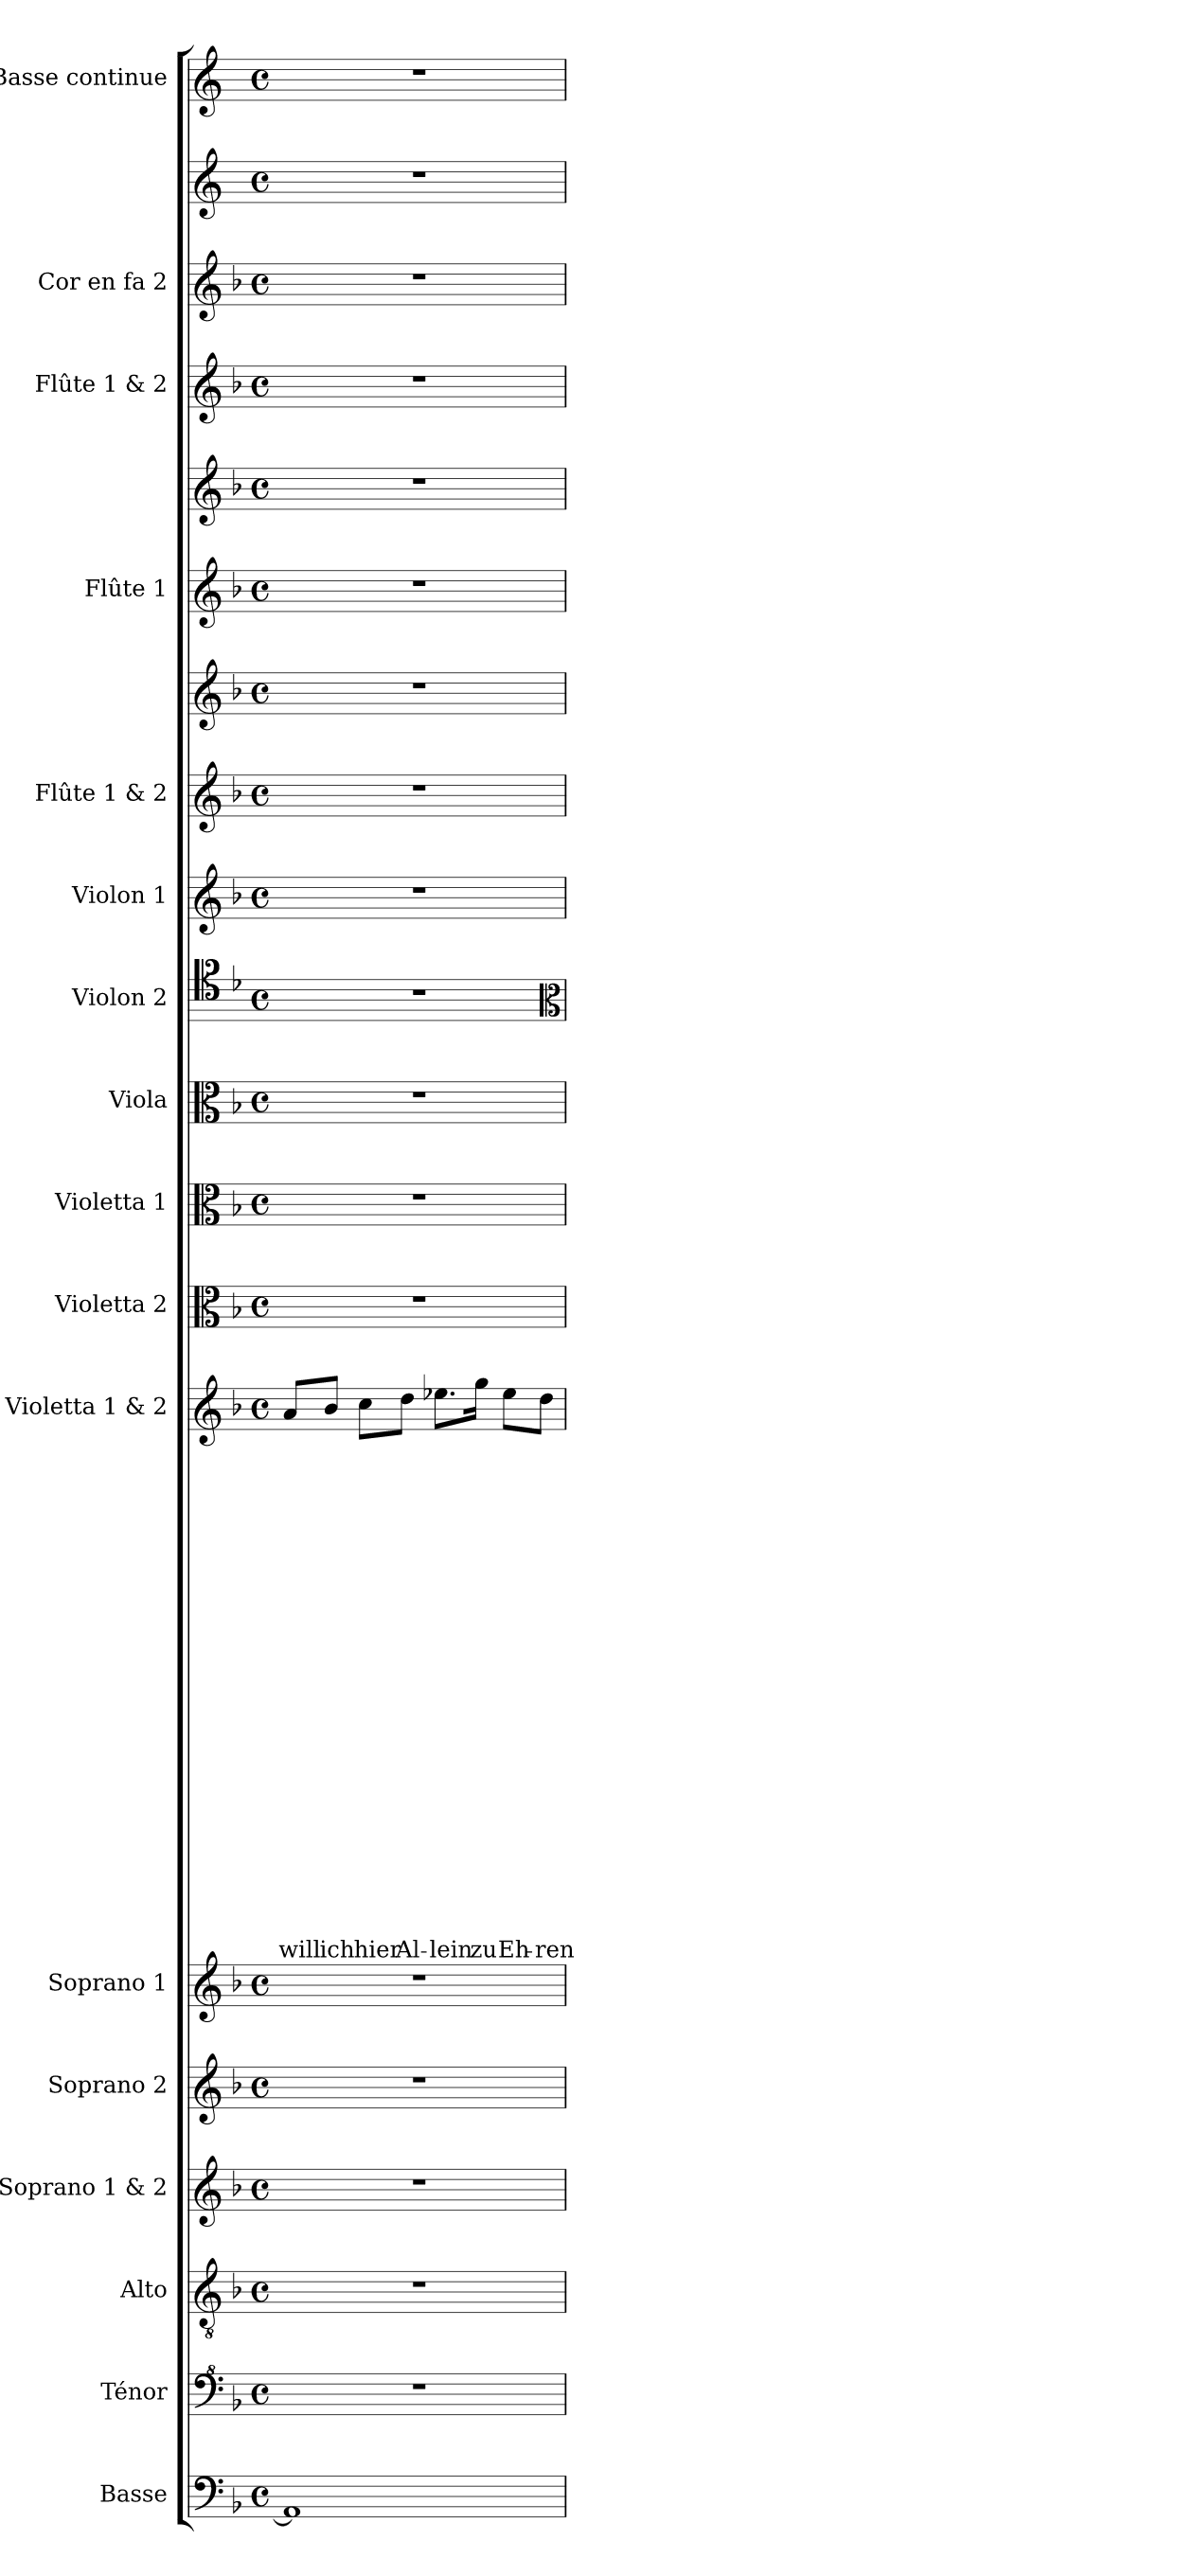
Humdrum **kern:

**kern	**kern	**kern	**kern	**kern	**kern	**kern	**text	**text	**text	**text	**text	**text	**text	**text	**text	**text	**text	**text	**text	**text	**text	**text	**text	**text	**text	**text	**text	**text	**text	**kern	**kern	**kern	**kern	**kern	**kern	**kern	**kern	**kern	**kern	**kern	**kern	**kern
*part17	*part16	*part15	*part14	*part13	*part12	*part11	*part11	*part11	*part11	*part11	*part11	*part11	*part11	*part11	*part11	*part11	*part11	*part11	*part11	*part11	*part11	*part11	*part11	*part11	*part11	*part11	*part11	*part11	*part11	*part10	*part9	*part8	*part7	*part6	*part5	*part5	*part4	*part4	*part3	*part2	*part2	*part1
*staff20	*staff19	*staff18	*staff17	*staff16	*staff15	*staff14	*staff14	*staff14	*staff14	*staff14	*staff14	*staff14	*staff14	*staff14	*staff14	*staff14	*staff14	*staff14	*staff14	*staff14	*staff14	*staff14	*staff14	*staff14	*staff14	*staff14	*staff14	*staff14	*staff14	*staff13	*staff12	*staff11	*staff10	*staff9	*staff8	*staff7	*staff6	*staff5	*staff4	*staff3	*staff2	*staff1
*I"Basse	*I"Ténor	*I"Alto	*I"Soprano 1 & 2	*I"Soprano 2	*I"Soprano 1	*I"Violetta 1 & 2	*	*	*	*	*	*	*	*	*	*	*	*	*	*	*	*	*	*	*	*	*	*	*	*I"Violetta 2	*I"Violetta 1	*I"Viola	*I"Violon 2	*I"Violon 1	*I"Flûte 1 & 2	*	*I"Flûte 1	*	*I"Flûte 1 & 2	*I"Cor en fa 2	*	*I"Basse continue
*I'Bas	*I'T	*I'A	*I'Pno	*I'S 2	*I'S 1	*	*	*	*	*	*	*	*	*	*	*	*	*	*	*	*	*	*	*	*	*	*	*	*	*I'Vta 2	*I'Vta 1	*I'Vla	*I'Vln 2	*I'Vln 1	*I'Vln 1	*	*I'Fl 1	*	*	*I'Cor 2	*	*I'BC
*clefF4	*clefF^4	*clefGv2	*clefG2	*clefG2	*clefG2	*clefG2	*	*	*	*	*	*	*	*	*	*	*	*	*	*	*	*	*	*	*	*	*	*	*	*clefC3	*clefC3	*clefC3	*clefC5	*clefG2	*clefG2	*clefG2	*clefG2	*clefG2	*clefG2	*clefG2	*clefG2	*clefG2
*ITrd7c12	*	*	*	*	*	*	*	*	*	*	*	*	*	*	*	*	*	*	*	*	*	*	*	*	*	*	*	*	*	*	*	*	*	*	*	*	*	*	*	*	*ITrd4c7	*ITrd4c7
*k[b-]	*k[b-]	*k[b-]	*k[b-]	*k[b-]	*k[b-]	*k[b-]	*	*	*	*	*	*	*	*	*	*	*	*	*	*	*	*	*	*	*	*	*	*	*	*k[b-]	*k[b-]	*k[b-]	*k[b-]	*k[b-]	*k[b-]	*k[b-]	*k[b-]	*k[b-]	*k[b-]	*k[b-]	*k[b-]	*k[b-]
*F:	*F:	*F:	*F:	*F:	*F:	*F:	*	*	*	*	*	*	*	*	*	*	*	*	*	*	*	*	*	*	*	*	*	*	*	*F:	*F:	*F:	*F:	*F:	*F:	*F:	*F:	*F:	*F:	*F:	*F:	*F:
*M4/4	*M4/4	*M4/4	*M4/4	*M4/4	*M4/4	*M4/4	*	*	*	*	*	*	*	*	*	*	*	*	*	*	*	*	*	*	*	*	*	*	*	*M4/4	*M4/4	*M4/4	*M4/4	*M4/4	*M4/4	*M4/4	*M4/4	*M4/4	*M4/4	*M4/4	*M4/4	*M4/4
*met(c)	*met(c)	*met(c)	*met(c)	*met(c)	*met(c)	*met(c)	*	*	*	*	*	*	*	*	*	*	*	*	*	*	*	*	*	*	*	*	*	*	*	*met(c)	*met(c)	*met(c)	*met(c)	*met(c)	*met(c)	*met(c)	*met(c)	*met(c)	*met(c)	*met(c)	*met(c)	*met(c)
=1	=1	=1	=1	=1	=1	=1	=1	=1	=1	=1	=1	=1	=1	=1	=1	=1	=1	=1	=1	=1	=1	=1	=1	=1	=1	=1	=1	=1	=1	=1	=1	=1	=1	=1	=1	=1	=1	=1	=1	=1	=1	=1
1AAA]	1r	1r	1r	1r	1r	8a/L	.	.	.	.	.	.	.	.	.	.	.	.	.	.	.	.	.	.	.	.	.	.	will	1r	1r	1r	1r	1r	1r	1r	1r	1r	1r	1r	1r	1r
.	.	.	.	.	.	8b-/J	.	.	.	.	.	.	.	.	.	.	.	.	.	.	.	.	.	.	.	.	.	.	ich	.	.	.	.	.	.	.	.	.	.	.	.	.
.	.	.	.	.	.	8cc\L	.	.	.	.	.	.	.	.	.	.	.	.	.	.	.	.	.	.	.	.	.	.	hier	.	.	.	.	.	.	.	.	.	.	.	.	.
.	.	.	.	.	.	8dd\J	.	.	.	.	.	.	.	.	.	.	.	.	.	.	.	.	.	.	.	.	.	.	Al-	.	.	.	.	.	.	.	.	.	.	.	.	.
.	.	.	.	.	.	8.ee-X\L	.	.	.	.	.	.	.	.	.	.	.	.	.	.	.	.	.	.	.	.	.	.	-lein	.	.	.	.	.	.	.	.	.	.	.	.	.
.	.	.	.	.	.	16gg\Jk	.	.	.	.	.	.	.	.	.	.	.	.	.	.	.	.	.	.	.	.	.	.	zu	.	.	.	.	.	.	.	.	.	.	.	.	.
.	.	.	.	.	.	8ee-\L	.	.	.	.	.	.	.	.	.	.	.	.	.	.	.	.	.	.	.	.	.	.	Eh-	.	.	.	.	.	.	.	.	.	.	.	.	.
.	.	.	.	.	.	8dd\J	.	.	.	.	.	.	.	.	.	.	.	.	.	.	.	.	.	.	.	.	.	.	-ren	.	.	.	.	.	.	.	.	.	.	.	.	.
*	*	*	*	*	*	*	*	*	*	*	*	*	*	*	*	*	*	*	*	*	*	*	*	*	*	*	*	*	*	*	*	*	*clefC3	*	*	*	*	*	*	*	*	*
=	=	=	=	=	=	=	=	=	=	=	=	=	=	=	=	=	=	=	=	=	=	=	=	=	=	=	=	=	=	=	=	=	=	=	=	=	=	=	=	=	=	=
*-	*-	*-	*-	*-	*-	*-	*-	*-	*-	*-	*-	*-	*-	*-	*-	*-	*-	*-	*-	*-	*-	*-	*-	*-	*-	*-	*-	*-	*-	*-	*-	*-	*-	*-	*-	*-	*-	*-	*-	*-	*-	*-
